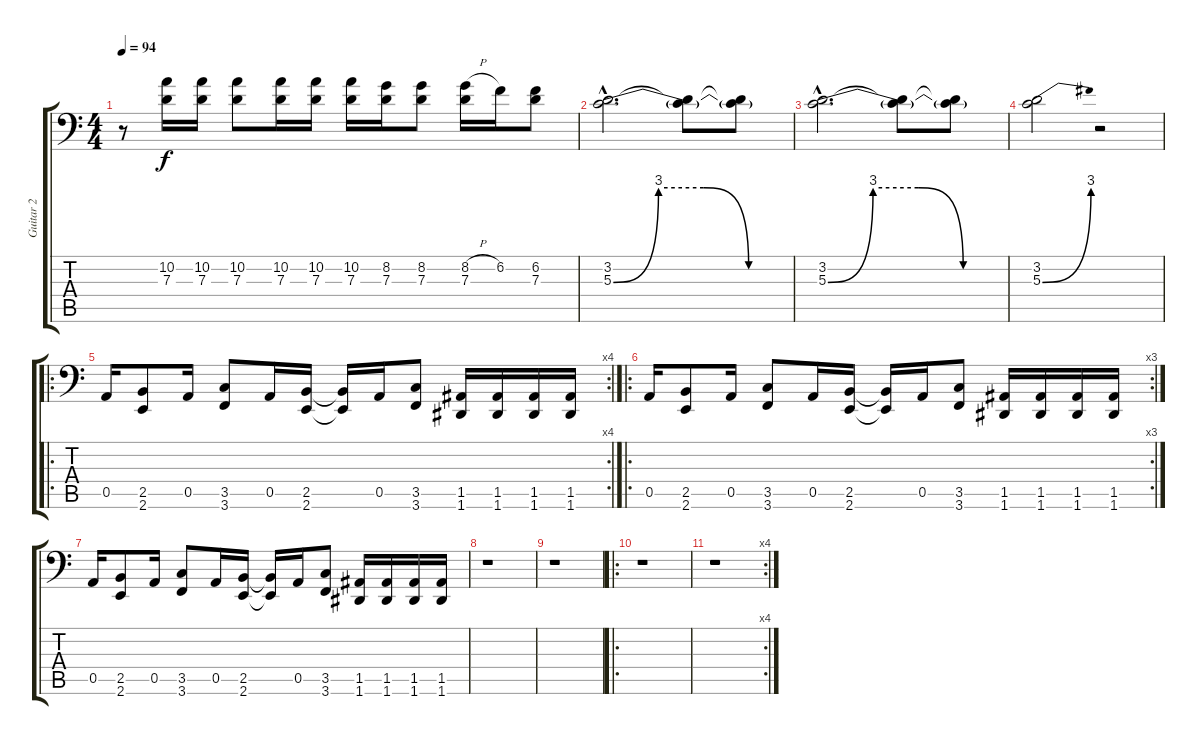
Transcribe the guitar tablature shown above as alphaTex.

\track ("Guitar 2" "Guitar 2") {instrument distortionguitar}
\staff {score tabs}
\tuning (E3 B2 G2 D2 A1 D1) {hide}
\ts (4 4)
\tempo 94
\clef f4
\ks c
r.8{dy f} (10.2 7.3).16 (10.2 7.3).16 (10.2 7.3).8 (10.2 7.3).16 (10.2 7.3).16 (10.2 7.3).16 (8.2 7.3).16 (8.2 7.3).8 (8.2{h} 7.3).16 6.2.16 (6.2 7.3).8 |
(3.2{hac} 5.3{be (custom 0 0 15 12 30 12 45 0 60 0) hac}).2{d} (3.2{t} 5.3{t}).8 (3.2{t} 5.3{t}).8 |
(3.2{hac} 5.3{be (custom 0 0 15 12 30 12 45 0 60 0) hac}).2{d} (3.2{t} 5.3{t}).8 (3.2{t} 5.3{t}).8 |
(3.2 5.3{be (bend 0 0 60 12)}).2 r.2 |
\ro
\rc 4
0.5.16 (2.5 2.6).8 0.5.16 (3.5 3.6).8 0.5.16 (2.5 2.6).16 (2.5{t} 2.6{t}).16 0.5.16 (3.5 3.6).8 (1.5 1.6).16 (1.5 1.6).16 (1.5 1.6).16 (1.5 1.6).16 |
\ro
\rc 3
0.5.16 (2.5 2.6).8 0.5.16 (3.5 3.6).8 0.5.16 (2.5 2.6).16 (2.5{t} 2.6{t}).16 0.5.16 (3.5 3.6).8 (1.5 1.6).16 (1.5 1.6).16 (1.5 1.6).16 (1.5 1.6).16 |
0.5.16 (2.5 2.6).8 0.5.16 (3.5 3.6).8 0.5.16 (2.5 2.6).16 (2.5{t} 2.6{t}).16 0.5.16 (3.5 3.6).8 (1.5 1.6).16 (1.5 1.6).16 (1.5 1.6).16 (1.5 1.6).16 |
r.1 |
r.1 |
\ro
r.1 |
\rc 4
r.1
